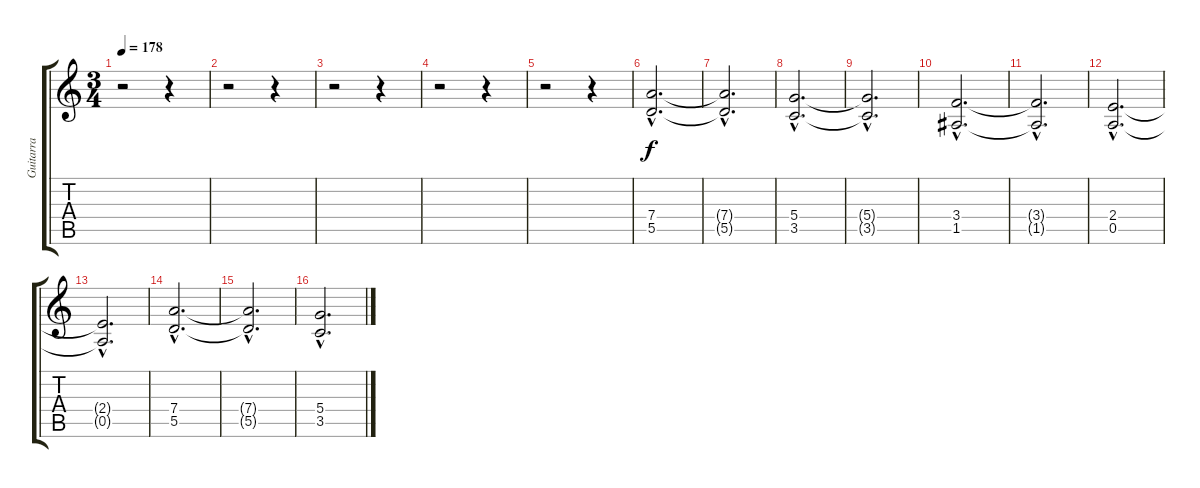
\track ("Guitarra" "Guitarra") {instrument distortionguitar}
\staff {score tabs}
\tuning (E4 B3 G3 D3 A2 E2) {hide}
\ts (3 4)
\tempo 178
\clef g2
\ks c
r.2{dy f} r.4 |
r.2 r.4 |
r.2 r.4 |
r.2 r.4 |
r.2 r.4{volume 16} |
(7.4{hac} 5.5{hac}).2{d} |
(7.4{hac t} 5.5{hac t}).2{d} |
(5.4{hac} 3.5{hac}).2{d} |
(5.4{hac t} 3.5{hac t}).2{d} |
(3.4{hac} 1.5{hac}).2{d} |
(3.4{hac t} 1.5{hac t}).2{d} |
(2.4{hac} 0.5{hac}).2{d} |
(2.4{hac t} 0.5{hac t}).2{d} |
(7.4{hac} 5.5{hac}).2{d} |
(7.4{hac t} 5.5{hac t}).2{d} |
(5.4{hac} 3.5{hac}).2{d}
